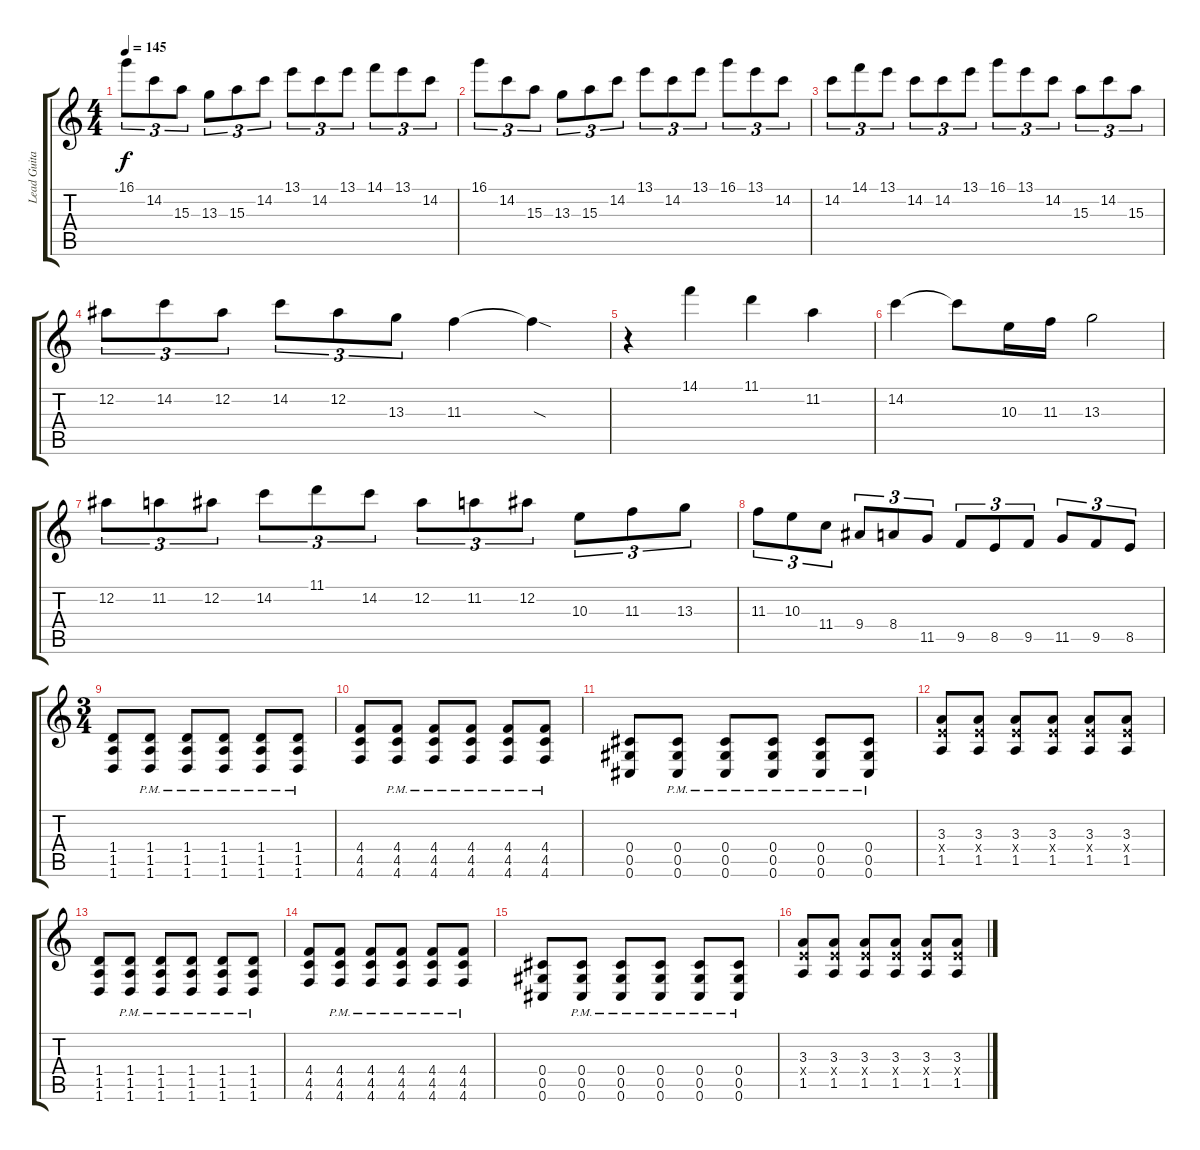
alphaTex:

\track ("Lead Guitar" "Lead Guita") {instrument distortionguitar}
\staff {score tabs}
\tuning (Eb4 Bb3 Gb3 Db3 Ab2 Db2) {hide}
\ts (4 4)
\tempo 145
\clef g2
\ks c
16.1.8{tu (3 2) dy f} 14.2.8{tu (3 2)} 15.3.8{tu (3 2)} 13.3.8{tu (3 2)} 15.3.8{tu (3 2)} 14.2.8{tu (3 2)} 13.1.8{tu (3 2)} 14.2.8{tu (3 2)} 13.1.8{tu (3 2)} 14.1.8{tu (3 2)} 13.1.8{tu (3 2)} 14.2.8{tu (3 2)} |
16.1.8{tu (3 2)} 14.2.8{tu (3 2)} 15.3.8{tu (3 2)} 13.3.8{tu (3 2)} 15.3.8{tu (3 2)} 14.2.8{tu (3 2)} 13.1.8{tu (3 2)} 14.2.8{tu (3 2)} 13.1.8{tu (3 2)} 16.1.8{tu (3 2)} 13.1.8{tu (3 2)} 14.2.8{tu (3 2)} |
14.2.8{tu (3 2)} 14.1.8{tu (3 2)} 13.1.8{tu (3 2)} 14.2.8{tu (3 2)} 14.2.8{tu (3 2)} 13.1.8{tu (3 2)} 16.1.8{tu (3 2)} 13.1.8{tu (3 2)} 14.2.8{tu (3 2)} 15.3.8{tu (3 2)} 14.2.8{tu (3 2)} 15.3.8{tu (3 2)} |
12.2.8{tu (3 2)} 14.2.8{tu (3 2)} 12.2.8{tu (3 2)} 14.2.8{tu (3 2)} 12.2.8{tu (3 2)} 13.3.8{tu (3 2)} 11.3.4 11.3{sod t}.4 |
r.4 14.1.4 11.1.4 11.2.4 |
14.2.4 14.2{t}.8 10.3.16 11.3.16 13.3.2 |
12.2.8{tu (3 2)} 11.2.8{tu (3 2)} 12.2.8{tu (3 2)} 14.2.8{tu (3 2)} 11.1.8{tu (3 2)} 14.2.8{tu (3 2)} 12.2.8{tu (3 2)} 11.2.8{tu (3 2)} 12.2.8{tu (3 2)} 10.3.8{tu (3 2)} 11.3.8{tu (3 2)} 13.3.8{tu (3 2)} |
11.3.8{tu (3 2)} 10.3.8{tu (3 2)} 11.4.8{tu (3 2)} 9.4.8{tu (3 2)} 8.4.8{tu (3 2)} 11.5.8{tu (3 2)} 9.5.8{tu (3 2)} 8.5.8{tu (3 2)} 9.5.8{tu (3 2)} 11.5.8{tu (3 2)} 9.5.8{tu (3 2)} 8.5.8{tu (3 2)} |
\ts (3 4)
(1.4 1.5 1.6).8 (1.4{pm} 1.5{pm} 1.6{pm}).8 (1.4{pm} 1.5{pm} 1.6{pm}).8 (1.4{pm} 1.5{pm} 1.6{pm}).8 (1.4{pm} 1.5{pm} 1.6{pm}).8 (1.4{pm} 1.5{pm} 1.6{pm}).8 |
(4.4 4.5 4.6).8 (4.4{pm} 4.5{pm} 4.6{pm}).8 (4.4{pm} 4.5{pm} 4.6{pm}).8 (4.4{pm} 4.5{pm} 4.6{pm}).8 (4.4{pm} 4.5{pm} 4.6{pm}).8 (4.4{pm} 4.5{pm} 4.6{pm}).8 |
(0.4 0.5 0.6).8 (0.4{pm} 0.5{pm} 0.6{pm}).8 (0.4{pm} 0.5{pm} 0.6{pm}).8 (0.4{pm} 0.5{pm} 0.6{pm}).8 (0.4{pm} 0.5{pm} 0.6{pm}).8 (0.4{pm} 0.5{pm} 0.6{pm}).8 |
(3.3 3.4{x} 1.5).8 (3.3 3.4{x} 1.5).8 (3.3 3.4{x} 1.5).8 (3.3 3.4{x} 1.5).8 (3.3 3.4{x} 1.5).8 (3.3 3.4{x} 1.5).8 |
(1.4 1.5 1.6).8{volume 4} (1.4{pm} 1.5{pm} 1.6{pm}).8 (1.4{pm} 1.5{pm} 1.6{pm}).8 (1.4{pm} 1.5{pm} 1.6{pm}).8 (1.4{pm} 1.5{pm} 1.6{pm}).8 (1.4{pm} 1.5{pm} 1.6{pm}).8 |
(4.4 4.5 4.6).8 (4.4{pm} 4.5{pm} 4.6{pm}).8 (4.4{pm} 4.5{pm} 4.6{pm}).8 (4.4{pm} 4.5{pm} 4.6{pm}).8 (4.4{pm} 4.5{pm} 4.6{pm}).8 (4.4{pm} 4.5{pm} 4.6{pm}).8 |
(0.4 0.5 0.6).8 (0.4{pm} 0.5{pm} 0.6{pm}).8 (0.4{pm} 0.5{pm} 0.6{pm}).8 (0.4{pm} 0.5{pm} 0.6{pm}).8 (0.4{pm} 0.5{pm} 0.6{pm}).8 (0.4{pm} 0.5{pm} 0.6{pm}).8 |
(3.3 3.4{x} 1.5).8 (3.3 3.4{x} 1.5).8 (3.3 3.4{x} 1.5).8 (3.3 3.4{x} 1.5).8 (3.3 3.4{x} 1.5).8 (3.3 3.4{x} 1.5).8
